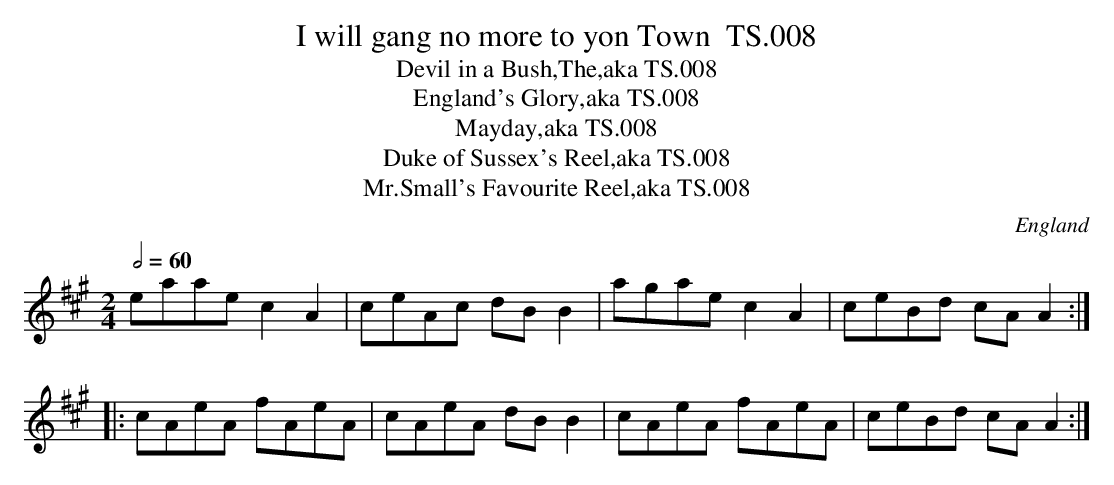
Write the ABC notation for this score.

X:1
T:I will gang no more to yon Town  TS.008
T:Devil in a Bush,The,aka TS.008
T:England's Glory,aka TS.008
T:Mayday,aka TS.008
T:Duke of Sussex's Reel,aka TS.008
T:Mr.Small's Favourite Reel,aka TS.008
M:2/4
L:1/8
Q:1/2=60
O:England
K:A major
eaaec2A2|ceAc dBB2|agaec2A2|ceBd cAA2:|!
|:cAeA fAeA|cAeA dBB2|cAeA fAeA|ceBd cAA2:|]
